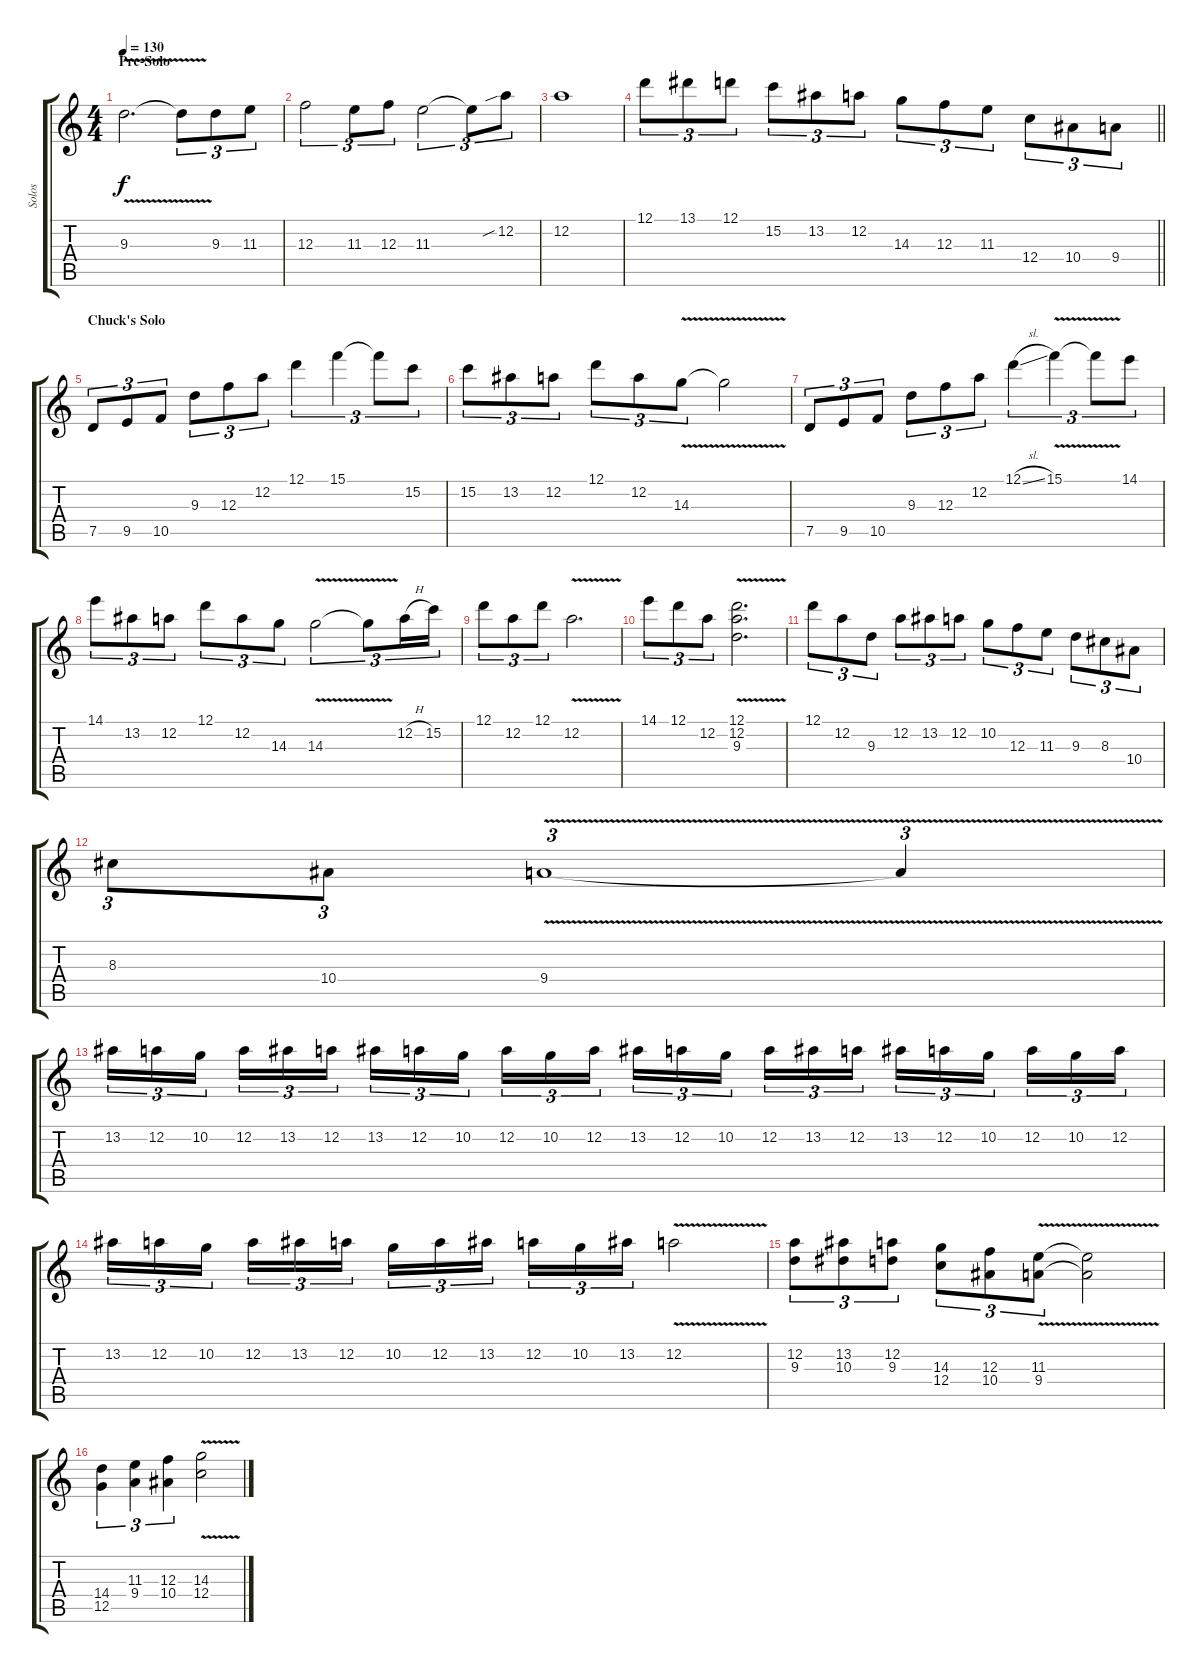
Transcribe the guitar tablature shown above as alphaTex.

\track ("Solos" "Solos") {instrument distortionguitar}
\staff {score tabs}
\tuning (D4 A3 F3 C3 G2 D2) {hide}
\ts (4 4)
\section ("" "Pre-Solo")
\tempo 130
\clef g2
\ks c
9.3{v}.2{d dy f} 9.3{t}.8{tu (3 2)} 9.3.8{tu (3 2)} 11.3.8{tu (3 2)} |
12.3.2{tu (3 2)} 11.3.8{tu (3 2)} 12.3.8{tu (3 2)} 11.3.2{tu (3 2)} 11.3{t}.8{tu (3 2)} 12.2{sib}.8{tu (3 2)} |
12.2.1 |
\barLineRight lightlight
12.1.8{tu (3 2)} 13.1.8{tu (3 2)} 12.1.8{tu (3 2)} 15.2.8{tu (3 2)} 13.2.8{tu (3 2)} 12.2.8{tu (3 2)} 14.3.8{tu (3 2)} 12.3.8{tu (3 2)} 11.3.8{tu (3 2)} 12.4.8{tu (3 2)} 10.4.8{tu (3 2)} 9.4.8{tu (3 2)} |
\section ("" "Chuck's Solo")
7.5.8{tu (3 2)} 9.5.8{tu (3 2)} 10.5.8{tu (3 2)} 9.3.8{tu (3 2)} 12.3.8{tu (3 2)} 12.2.8{tu (3 2)} 12.1.4{tu (3 2)} 15.1.4{tu (3 2)} 15.1{t}.8{tu (3 2)} 15.2.8{tu (3 2)} |
15.2.8{tu (3 2)} 13.2.8{tu (3 2)} 12.2.8{tu (3 2)} 12.1.8{tu (3 2)} 12.2.8{tu (3 2)} 14.3{v}.8{tu (3 2)} 14.3{t}.2 |
7.5.8{tu (3 2)} 9.5.8{tu (3 2)} 10.5.8{tu (3 2)} 9.3.8{tu (3 2)} 12.3.8{tu (3 2)} 12.2.8{tu (3 2)} 12.1{sl}.4{tu (3 2)} 15.1{v}.4{tu (3 2)} 15.1{t}.8{tu (3 2)} 14.1.8{tu (3 2)} |
14.1.8{tu (3 2)} 13.2.8{tu (3 2)} 12.2.8{tu (3 2)} 12.1.8{tu (3 2)} 12.2.8{tu (3 2)} 14.3.8{tu (3 2)} 14.3{v}.2{tu (3 2)} 14.3{t}.8{tu (3 2)} 12.2{h}.16{tu (3 2)} 15.2.16{tu (3 2)} |
12.1.8{tu (3 2)} 12.2.8{tu (3 2)} 12.1.8{tu (3 2)} 12.2{v}.2{d} |
14.1.8{tu (3 2)} 12.1.8{tu (3 2)} 12.2.8{tu (3 2)} (12.1{v} 12.2{v} 9.3).2{d} |
12.1.8{tu (3 2)} 12.2.8{tu (3 2)} 9.3.8{tu (3 2)} 12.2.8{tu (3 2)} 13.2.8{tu (3 2)} 12.2.8{tu (3 2)} 10.2.8{tu (3 2)} 12.3.8{tu (3 2)} 11.3.8{tu (3 2)} 9.3.8{tu (3 2)} 8.3.8{tu (3 2)} 10.4.8{tu (3 2)} |
8.3.8{tu (3 2)} 10.4.8{tu (3 2)} 9.4{v}.1{tu (3 2)} 9.4{t}.4{tu (3 2)} |
13.2.16{tu (3 2)} 12.2.16{tu (3 2)} 10.2.16{tu (3 2) beam splitsecondary} 12.2.16{tu (3 2)} 13.2.16{tu (3 2)} 12.2.16{tu (3 2)} 13.2.16{tu (3 2)} 12.2.16{tu (3 2)} 10.2.16{tu (3 2) beam splitsecondary} 12.2.16{tu (3 2)} 10.2.16{tu (3 2)} 12.2.16{tu (3 2)} 13.2.16{tu (3 2)} 12.2.16{tu (3 2)} 10.2.16{tu (3 2) beam splitsecondary} 12.2.16{tu (3 2)} 13.2.16{tu (3 2)} 12.2.16{tu (3 2)} 13.2.16{tu (3 2)} 12.2.16{tu (3 2)} 10.2.16{tu (3 2) beam splitsecondary} 12.2.16{tu (3 2)} 10.2.16{tu (3 2)} 12.2.16{tu (3 2)} |
13.2.16{tu (3 2)} 12.2.16{tu (3 2)} 10.2.16{tu (3 2) beam splitsecondary} 12.2.16{tu (3 2)} 13.2.16{tu (3 2)} 12.2.16{tu (3 2)} 10.2.16{tu (3 2)} 12.2.16{tu (3 2)} 13.2.16{tu (3 2) beam splitsecondary} 12.2.16{tu (3 2)} 10.2.16{tu (3 2)} 13.2.16{tu (3 2)} 12.2{v}.2{instrument guitarharmonics} |
(12.2 9.3).8{tu (3 2) instrument distortionguitar} (13.2 10.3).8{tu (3 2)} (12.2 9.3).8{tu (3 2)} (14.3 12.4).8{tu (3 2)} (12.3 10.4).8{tu (3 2)} (11.3{v} 9.4{v}).8{tu (3 2)} (11.3{t} 9.4{t}).2 |
(14.4 12.5).4{tu (3 2)} (11.3 9.4).4{tu (3 2)} (12.3 10.4).4{tu (3 2)} (14.3{v} 12.4{v}).2
